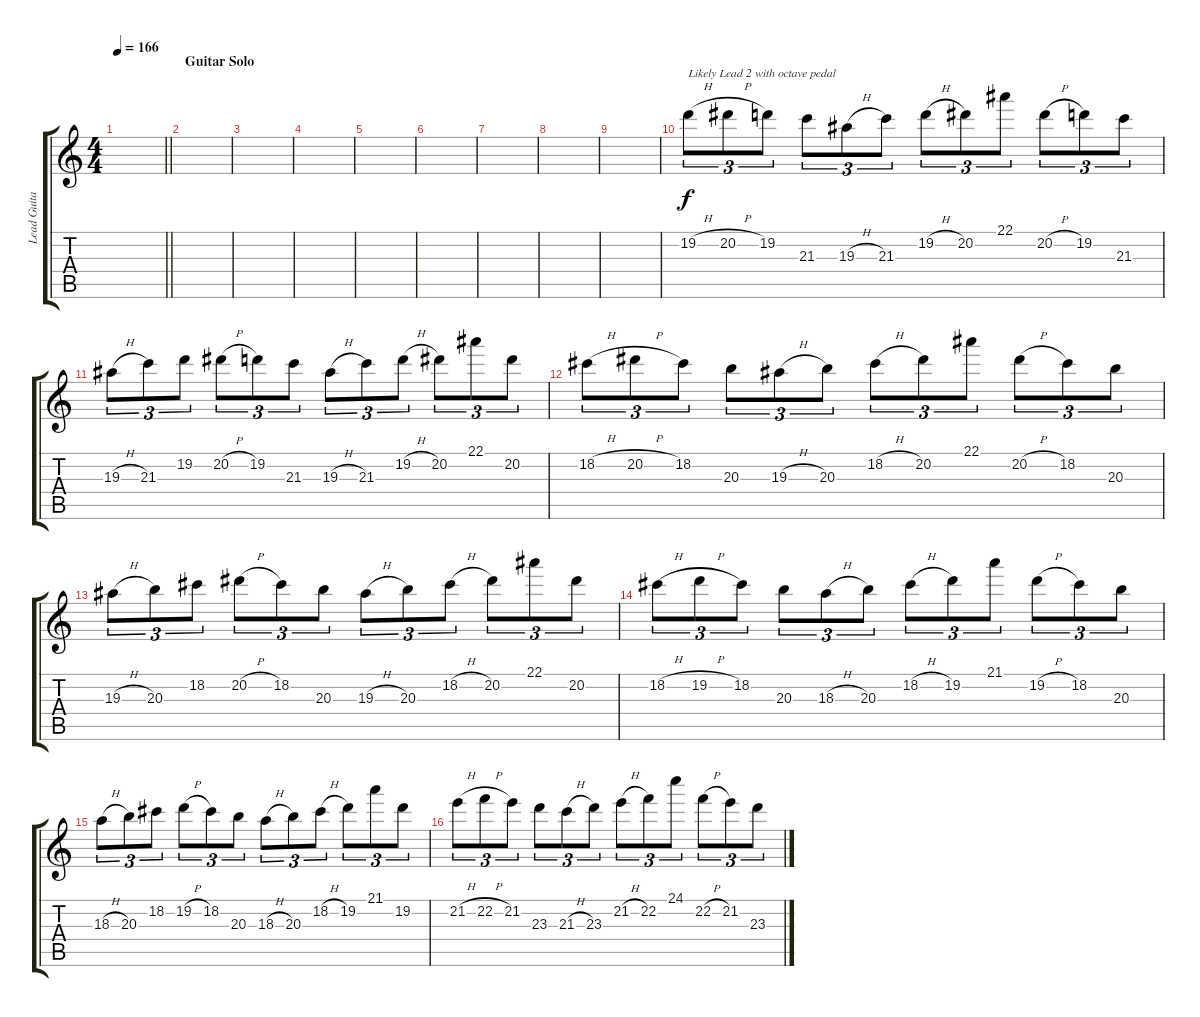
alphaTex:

\track ("Lead Guitar 1" "Lead Guita") {instrument distortionguitar}
\staff {score tabs}
\tuning (C4 G3 Eb3 Bb2 F2 C2) {hide}
\ts (4 4)
\tempo 166
\clef g2
\barLineRight lightlight
\ks c
|
\section ("" "Guitar Solo")
|
|
|
|
|
|
|
|
19.2{h}.8{tu (3 2) txt "Likely Lead 2 with octave pedal"} 20.2{h}.8{tu (3 2)} 19.2.8{tu (3 2)} 21.3.8{tu (3 2)} 19.3{h}.8{tu (3 2)} 21.3.8{tu (3 2)} 19.2{h}.8{tu (3 2)} 20.2.8{tu (3 2)} 22.1.8{tu (3 2)} 20.2{h}.8{tu (3 2)} 19.2.8{tu (3 2)} 21.3.8{tu (3 2)} |
19.3{h}.8{tu (3 2)} 21.3.8{tu (3 2)} 19.2.8{tu (3 2)} 20.2{h}.8{tu (3 2)} 19.2.8{tu (3 2)} 21.3.8{tu (3 2)} 19.3{h}.8{tu (3 2)} 21.3.8{tu (3 2)} 19.2{h}.8{tu (3 2)} 20.2.8{tu (3 2)} 22.1.8{tu (3 2)} 20.2.8{tu (3 2)} |
18.2{h}.8{tu (3 2)} 20.2{h}.8{tu (3 2)} 18.2.8{tu (3 2)} 20.3.8{tu (3 2)} 19.3{h}.8{tu (3 2)} 20.3.8{tu (3 2)} 18.2{h}.8{tu (3 2)} 20.2.8{tu (3 2)} 22.1.8{tu (3 2)} 20.2{h}.8{tu (3 2)} 18.2.8{tu (3 2)} 20.3.8{tu (3 2)} |
19.3{h}.8{tu (3 2)} 20.3.8{tu (3 2)} 18.2.8{tu (3 2)} 20.2{h}.8{tu (3 2)} 18.2.8{tu (3 2)} 20.3.8{tu (3 2)} 19.3{h}.8{tu (3 2)} 20.3.8{tu (3 2)} 18.2{h}.8{tu (3 2)} 20.2.8{tu (3 2)} 22.1.8{tu (3 2)} 20.2.8{tu (3 2)} |
18.2{h}.8{tu (3 2)} 19.2{h}.8{tu (3 2)} 18.2.8{tu (3 2)} 20.3.8{tu (3 2)} 18.3{h}.8{tu (3 2)} 20.3.8{tu (3 2)} 18.2{h}.8{tu (3 2)} 19.2.8{tu (3 2)} 21.1.8{tu (3 2)} 19.2{h}.8{tu (3 2)} 18.2.8{tu (3 2)} 20.3.8{tu (3 2)} |
18.3{h}.8{tu (3 2)} 20.3.8{tu (3 2)} 18.2.8{tu (3 2)} 19.2{h}.8{tu (3 2)} 18.2.8{tu (3 2)} 20.3.8{tu (3 2)} 18.3{h}.8{tu (3 2)} 20.3.8{tu (3 2)} 18.2{h}.8{tu (3 2)} 19.2.8{tu (3 2)} 21.1.8{tu (3 2)} 19.2.8{tu (3 2)} |
21.2{h}.8{tu (3 2)} 22.2{h}.8{tu (3 2)} 21.2.8{tu (3 2)} 23.3.8{tu (3 2)} 21.3{h}.8{tu (3 2)} 23.3.8{tu (3 2)} 21.2{h}.8{tu (3 2)} 22.2.8{tu (3 2)} 24.1.8{tu (3 2)} 22.2{h}.8{tu (3 2)} 21.2.8{tu (3 2)} 23.3.8{tu (3 2)}
